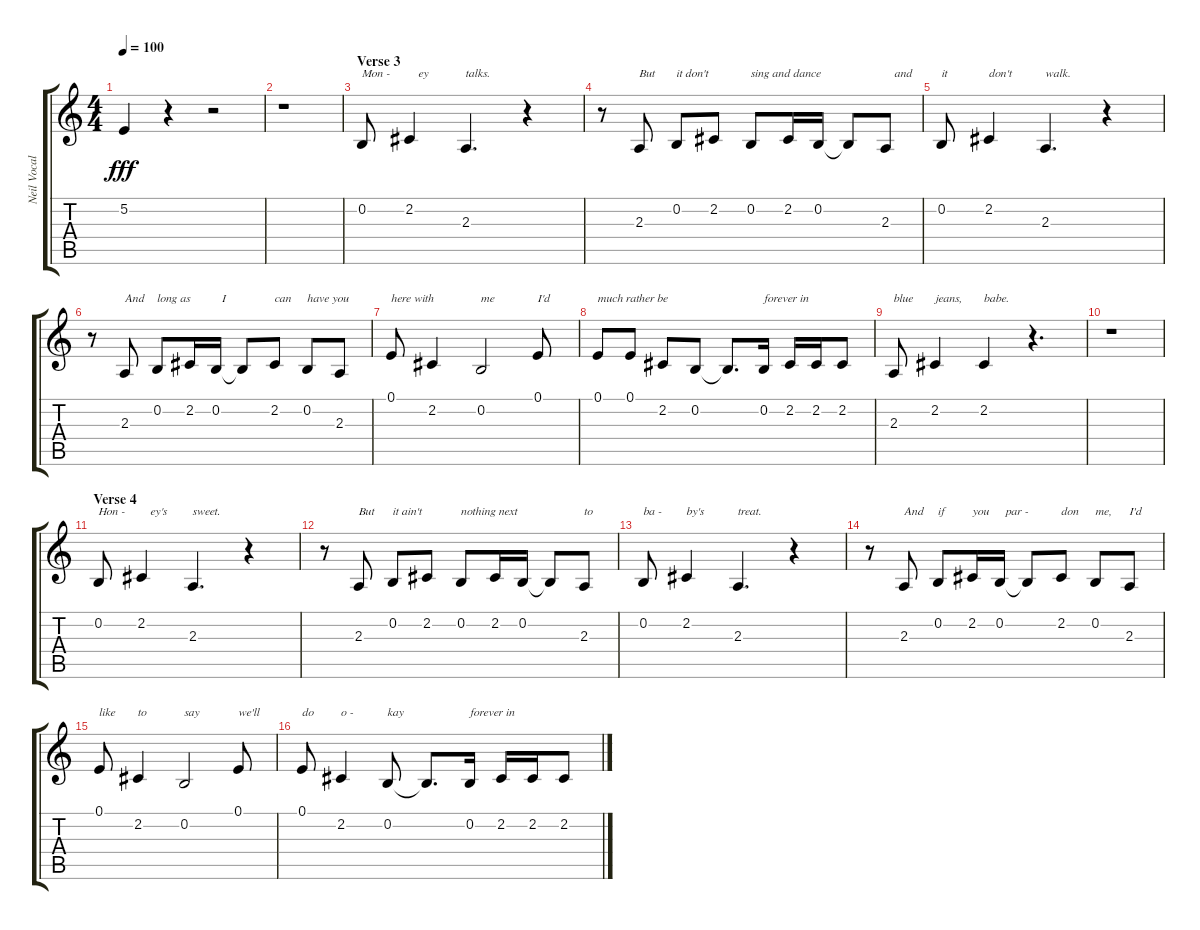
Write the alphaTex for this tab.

\track ("Neil Vocal" "Neil Vocal") {instrument altosax}
\staff {score tabs}
\tuning (E4 B3 G3 D3 A2 E2) {hide}
\ts (4 4)
\tempo 100
\clef g2
\ks c
5.2{t}.4{dy fff} r.4 r.2 |
r.1 |
\section ("" "Verse 3")
0.2.8{txt "Mon -"} 2.2.4{txt "   ey"} 2.3.4{d txt "talks."} r.4 |
r.8 2.3.8{txt "But"} 0.2.8{txt "it don't"} 2.2.8 0.2.8{txt "sing and dance"} 2.2.16 0.2.16 0.2{t}.8 2.3.8{txt "   and"} |
0.2.8{txt "it"} 2.2.4{txt "don't"} 2.3.4{d txt "walk."} r.4 |
r.8 2.3.8{txt "And"} 0.2.8{txt "long as"} 2.2.16 0.2.16{txt "  I"} 0.2{t}.8 2.2.8{txt "can"} 0.2.8{txt "have you"} 2.3.8{txt " "} |
0.1.8{txt "here with"} 2.2.4 0.2.2{txt "me"} 0.1.8{txt "I'd"} |
0.1.8{txt "much rather be"} 0.1.8 2.2.8 0.2.8 0.2{t}.8{d} 0.2.16{txt "forever in"} 2.2.16 2.2.16 2.2.8 |
2.3.8{txt "blue"} 2.2.4{txt "jeans,"} 2.2.4{txt "babe."} r.4{d txt " "} |
r.1 |
\section ("" "Verse 4")
0.2.8{txt "Hon -"} 2.2.4{txt "   ey's"} 2.3.4{d txt "sweet."} r.4 |
r.8 2.3.8{txt "But"} 0.2.8{txt "it ain't"} 2.2.8 0.2.8{txt "nothing next"} 2.2.16 0.2.16 0.2{t}.8 2.3.8{txt "to"} |
0.2.8{txt "ba -"} 2.2.4{txt "by's"} 2.3.4{d txt "treat."} r.4 |
r.8 2.3.8{txt "And"} 0.2.8{txt "if"} 2.2.16{txt "you"} 0.2.16{txt "  par -"} 0.2{t}.8 2.2.8{txt "don"} 0.2.8{txt "me,"} 2.3.8{txt "I'd"} |
0.1.8{txt "like"} 2.2.4{txt "to"} 0.2.2{txt "say"} 0.1.8{txt "we'll"} |
0.1.8{txt "do"} 2.2.4{txt "o -"} 0.2.8{txt "kay"} 0.2{t}.8{d} 0.2.16{txt "forever in"} 2.2.16 2.2.16 2.2.8
